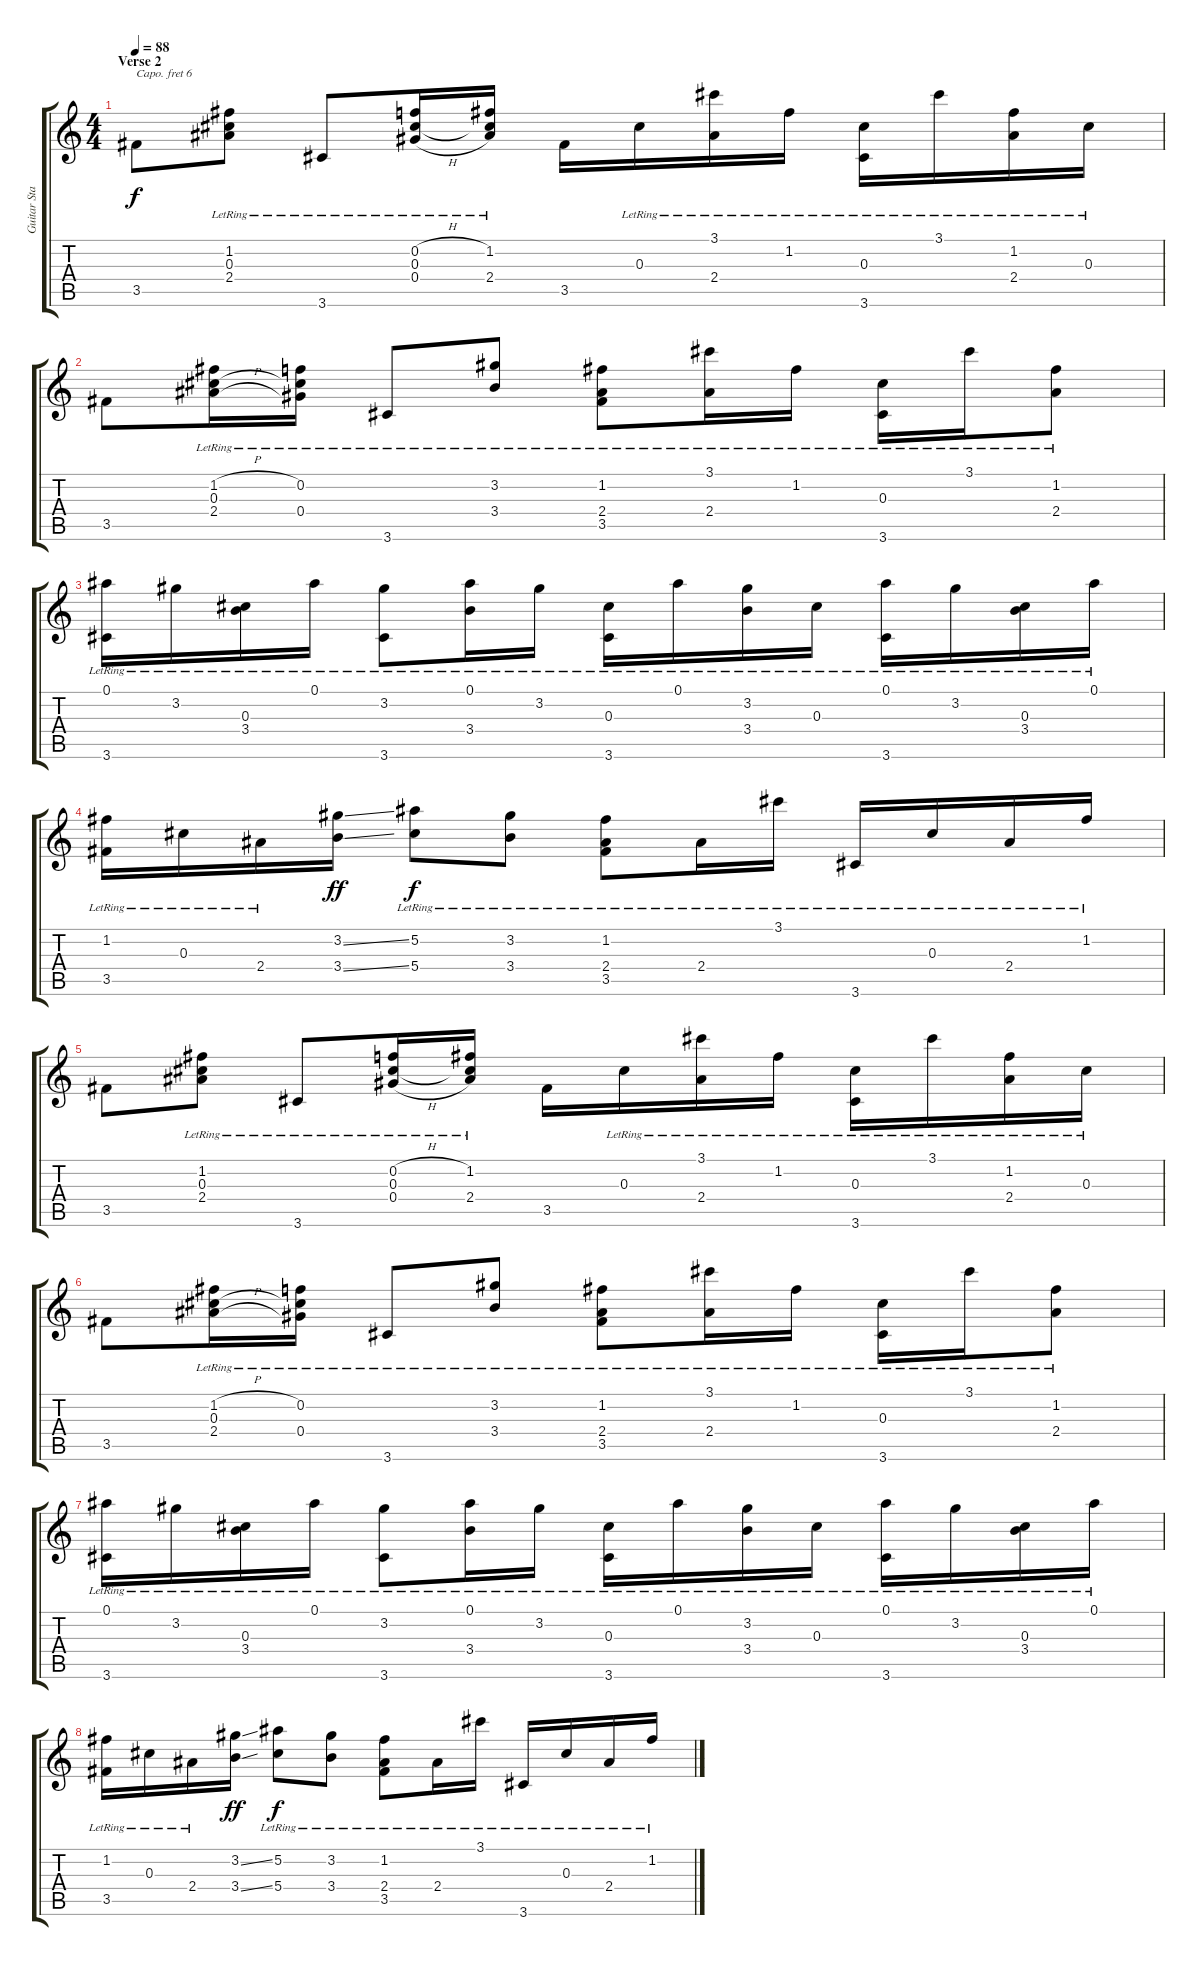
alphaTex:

\track ("Guitar Standard tuning" "Guitar Sta") {instrument acousticguitarnylon}
\staff {score tabs}
\capo 6
\tuning (E4 B3 G3 D3 A2 E2) {hide}
\ts (4 4)
\section ("" "Verse 2")
\tempo 88
\clef g2
\ks c
3.5.8{dy f} (1.2{lr} 0.3{lr} 2.4{lr}).8 3.6{lr}.8 (0.2{h} 0.3{lr} 0.4{h}).16 (1.2{lr} 0.3{t} 2.4{lr}).16 3.5.16 0.3{lr}.16 (3.1{lr} 2.4{lr}).16 1.2{lr}.16 (0.3{lr} 3.6{lr}).16 3.1{lr}.16 (1.2{lr} 2.4{lr}).16 0.3{lr}.16 |
3.5.8 (1.2{h} 0.3{lr} 2.4{h}).16 (0.2{lr} 0.3{t} 0.4{lr}).16 3.6{lr}.8 (3.2{lr} 3.4{lr}).8 (1.2{lr} 2.4{lr} 3.5).8 (3.1{lr} 2.4{lr}).16 1.2{lr}.16 (0.3{lr} 3.6{lr}).16 3.1{lr}.16 (1.2{lr} 2.4{lr}).8 |
(0.1{lr} 3.6{lr}).16 3.2{lr}.16 (0.3{lr} 3.4{lr}).16 0.1{lr}.16 (3.2{lr} 3.6{lr}).8 (0.1{lr} 3.4{lr}).16 3.2{lr}.16 (0.3{lr} 3.6{lr}).16 0.1{lr}.16 (3.2{lr} 3.4{lr}).16 0.3{lr}.16 (0.1{lr} 3.6{lr}).16 3.2{lr}.16 (0.3{lr} 3.4{lr}).16 0.1{lr}.16 |
(1.2{lr} 3.5).16 0.3{lr}.16 2.4{lr}.16 (3.2{ss} 3.4{ss}).16{dy ff} (5.2{lr} 5.4{lr}).8{dy f} (3.2{lr} 3.4{lr}).8 (1.2{lr} 2.4{lr} 3.5).8 2.4{lr}.16 3.1{lr}.16 3.6{lr}.16 0.3{lr}.16 2.4{lr}.16 1.2{lr}.16 |
3.5.8 (1.2{lr} 0.3{lr} 2.4{lr}).8 3.6{lr}.8 (0.2{h} 0.3{lr} 0.4{h}).16 (1.2{lr} 0.3{t} 2.4{lr}).16 3.5.16 0.3{lr}.16 (3.1{lr} 2.4{lr}).16 1.2{lr}.16 (0.3{lr} 3.6{lr}).16 3.1{lr}.16 (1.2{lr} 2.4{lr}).16 0.3{lr}.16 |
3.5.8 (1.2{h} 0.3{lr} 2.4{h}).16 (0.2{lr} 0.3{t} 0.4{lr}).16 3.6{lr}.8 (3.2{lr} 3.4{lr}).8 (1.2{lr} 2.4{lr} 3.5).8 (3.1{lr} 2.4{lr}).16 1.2{lr}.16 (0.3{lr} 3.6{lr}).16 3.1{lr}.16 (1.2{lr} 2.4{lr}).8 |
(0.1{lr} 3.6{lr}).16 3.2{lr}.16 (0.3{lr} 3.4{lr}).16 0.1{lr}.16 (3.2{lr} 3.6{lr}).8 (0.1{lr} 3.4{lr}).16 3.2{lr}.16 (0.3{lr} 3.6{lr}).16 0.1{lr}.16 (3.2{lr} 3.4{lr}).16 0.3{lr}.16 (0.1{lr} 3.6{lr}).16 3.2{lr}.16 (0.3{lr} 3.4{lr}).16 0.1{lr}.16 |
(1.2{lr} 3.5).16 0.3{lr}.16 2.4{lr}.16 (3.2{ss} 3.4{ss}).16{dy ff} (5.2{lr} 5.4{lr}).8{dy f} (3.2{lr} 3.4{lr}).8 (1.2{lr} 2.4{lr} 3.5).8 2.4{lr}.16 3.1{lr}.16 3.6{lr}.16 0.3{lr}.16 2.4{lr}.16 1.2{lr}.16
